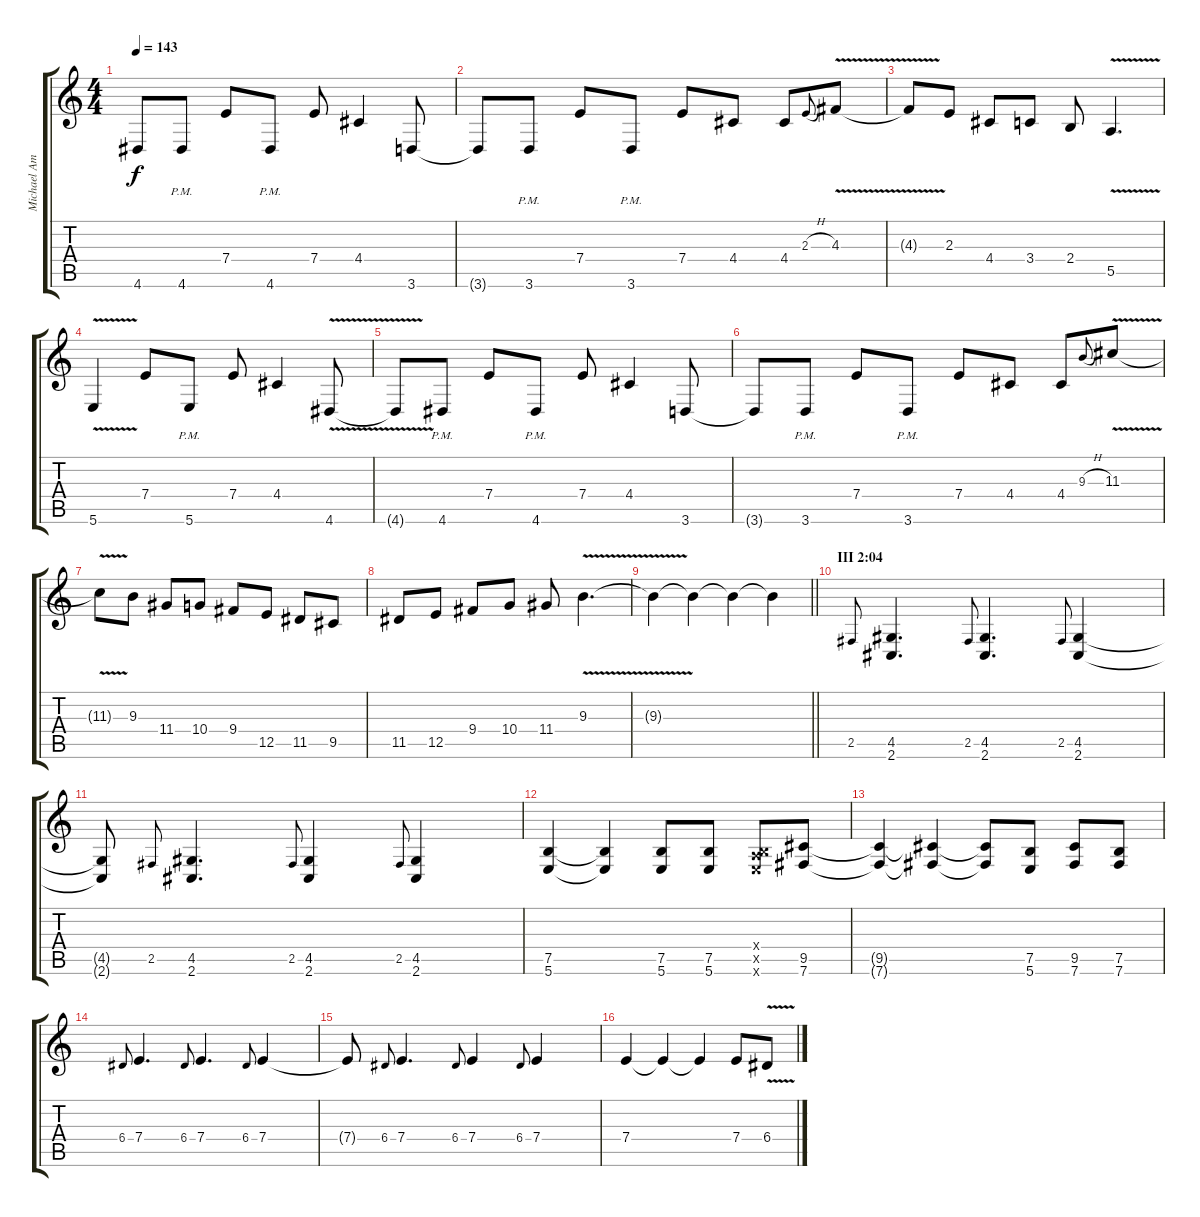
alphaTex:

\track ("Michael Amott (Rhythm Guitar)" "Michael Am") {instrument distortionguitar}
\staff {score tabs}
\tuning (B3 Gb3 D3 A2 E2 B1) {hide}
\ts (4 4)
\tempo 143
\clef g2
\ks c
4.6{t}.8{dy f} 4.6{pm}.8 7.4.8 4.6{pm}.8 7.4.8 4.4.4 3.6.8 |
3.6{t}.8 3.6{pm}.8 7.4.8 3.6{pm}.8 7.4.8 4.4.8 4.4.8 2.3{h}.8{gr onbeat} 4.3{v}.8 |
4.3{t}.8 2.3.8 4.4.8 3.4.8 2.4.8 5.5{v}.4{d} |
5.6{v}.4 7.4.8 5.6{pm}.8 7.4.8 4.4.4 4.6{v}.8 |
4.6{t}.8 4.6{pm}.8 7.4.8 4.6{pm}.8 7.4.8 4.4.4 3.6.8 |
3.6{t}.8 3.6{pm}.8 7.4.8 3.6{pm}.8 7.4.8 4.4.8 4.4.8 9.3{h}.8{gr onbeat} 11.3{v}.8 |
11.3{t}.8 9.3.8 11.4.8 10.4.8 9.4.8 12.5.8 11.5.8 9.5.8 |
11.5.8 12.5.8 9.4.8 10.4.8 11.4.8 9.3{v}.4{d} |
\barLineRight lightlight
9.3{t}.4 9.3{t}.4 9.3{t}.4 9.3{t}.4 |
\section ("" "III 2:04")
2.5.8{gr onbeat} (4.5 2.6).4{d} 2.5.8{gr onbeat} (4.5 2.6).4{d} 2.5.8{gr onbeat} (4.5 2.6).4 |
(4.5{t} 2.6{t}).8 2.5.8{gr onbeat} (4.5 2.6).4{d} 2.5.8{gr onbeat} (4.5 2.6).4 2.5.8{gr onbeat} (4.5 2.6).4 |
(7.5 5.6).4 (7.5{t} 5.6{t}).4 (7.5 5.6).8 (7.5 5.6).8 (0.4{x} 7.5{x} 5.6{x}).8 (9.5 7.6).8 |
(9.5{t} 7.6{t}).4 (9.5{t} 7.6{t}).4 (9.5{t} 7.6{t}).8 (7.5 5.6).8 (9.5 7.6).8 (7.5 7.6).8 |
6.4.8{gr onbeat} 7.4.4{d} 6.4.8{gr onbeat} 7.4.4{d} 6.4.8{gr onbeat} 7.4.4 |
7.4{t}.8 6.4.8{gr onbeat} 7.4.4{d} 6.4.8{gr onbeat} 7.4.4 6.4.8{gr onbeat} 7.4.4 |
7.4.4 7.4{t}.4 7.4{t}.4 7.4.8 6.4{v}.8
